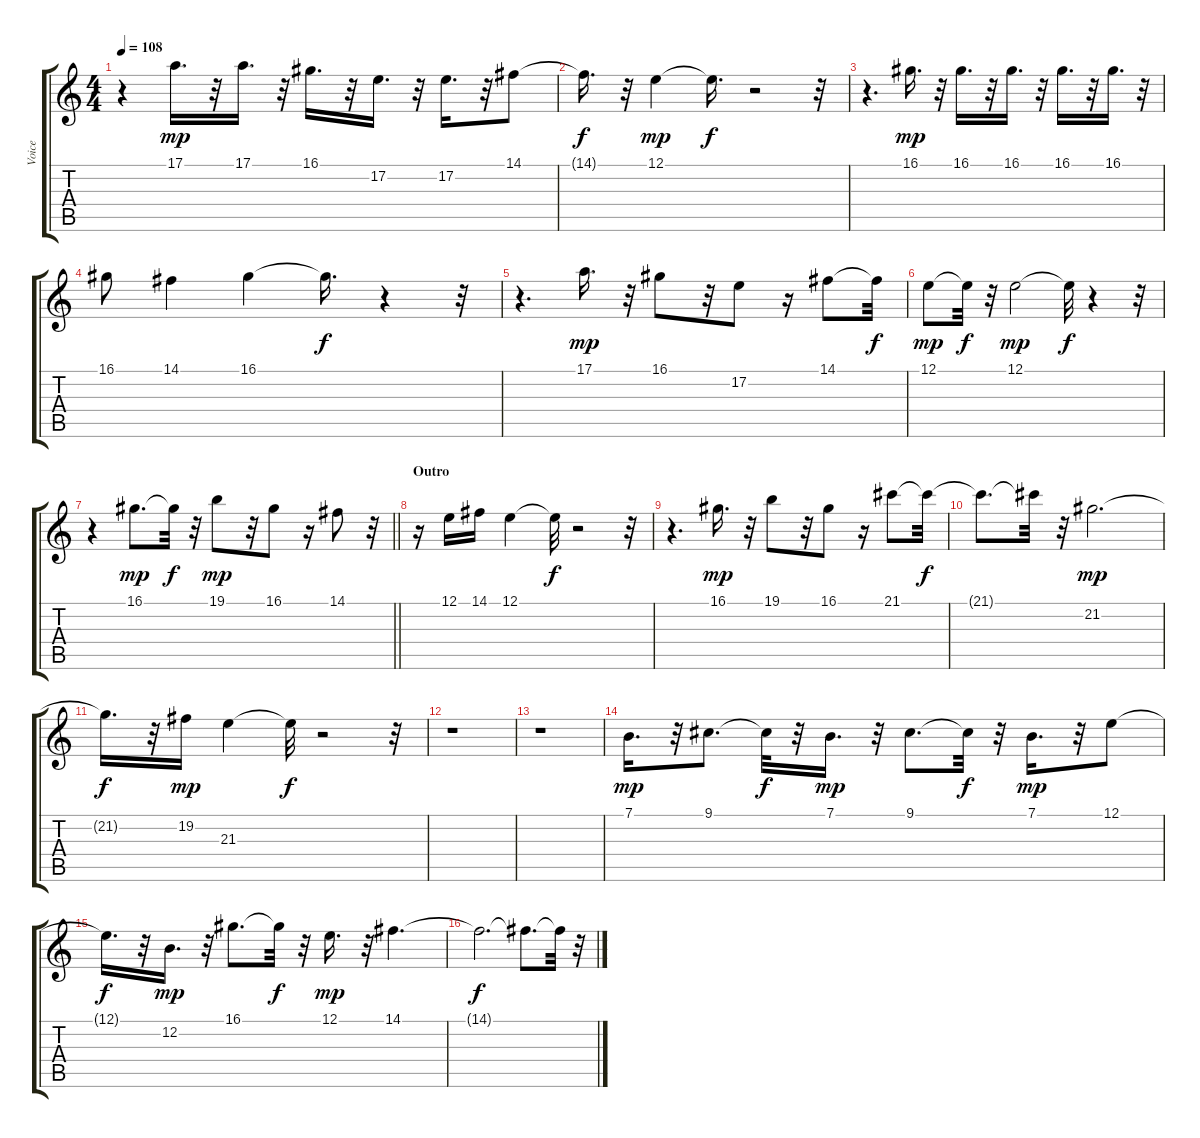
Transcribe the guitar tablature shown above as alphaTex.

\track ("Voice " "Voice ") {instrument flute}
\staff {score tabs}
\tuning (E4 B3 G3 D3 A2 E2) {hide}
\ts (4 4)
\tempo 108
\clef g2
\ks c
r.4{dy f} 17.1.16{d dy mp} r.32 17.1.16{d} r.32 16.1.16{d} r.32 17.2.16{d} r.32 17.2.16{d} r.32 14.1.8 |
14.1{t}.16{d dy f} r.32 12.1.4{dy mp} 12.1{t}.16{d dy f} r.2 r.32 |
r.4{d} 16.1.16{d dy mp} r.32 16.1.16{d} r.32 16.1.16{d} r.32 16.1.16{d} r.32 16.1.16{d} r.32 |
16.1.8 14.1.4 16.1.4 16.1{t}.16{d dy f} r.4 r.32 |
r.4{d} 17.1.16{d dy mp} r.32 16.1.8 r.32 17.2.8 r.16 14.1.8 14.1{t}.32{dy f} |
12.1.8{dy mp} 12.1{t}.32{dy f} r.32 12.1.2{dy mp} 12.1{t}.32{dy f} r.4 r.32 |
\barLineRight lightlight
r.4 16.1.8{d dy mp} 16.1{t}.32{dy f} r.32 19.1.8{dy mp} r.32 16.1.8 r.16 14.1.8 r.32 |
\section ("" "Outro")
r.16 12.1.16 14.1.16 12.1.4 12.1{t}.32{dy f} r.2 r.32 |
r.4{d} 16.1.16{d dy mp} r.32 19.1.8 r.32 16.1.8 r.16 21.1.8 21.1{t}.32{dy f} |
21.1{t}.8{d} 21.1{t}.32 r.32 21.2.2{d dy mp} |
21.2{t}.16{d dy f} r.32 19.2.16{dy mp} 21.3.4 21.3{t}.32{dy f} r.2 r.32 |
r.1 |
r.1 |
7.1.16{d dy mp} r.32 9.1.8{d} 9.1{t}.32{dy f} r.32 7.1.16{d dy mp} r.32 9.1.8{d} 9.1{t}.32{dy f} r.32 7.1.16{d dy mp} r.32 12.1.8 |
12.1{t}.16{d dy f} r.32 12.2.16{d dy mp} r.32 16.1.8{d} 16.1{t}.32{dy f} r.32 12.1.16{d dy mp} r.32 14.1.4{d} |
14.1{t}.2{d dy f} 14.1{t}.8{d} 14.1{t}.32 r.32
